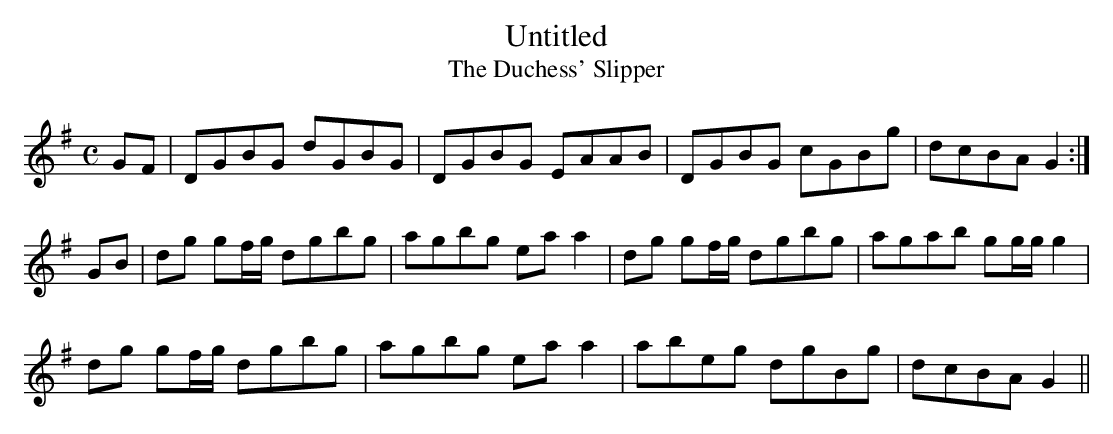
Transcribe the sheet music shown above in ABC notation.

X:1
T:Untitled
T:Duchess' Slipper, The
M:C
L:1/8
K:G
GF|DGBG dGBG|DGBG EAAB|DGBG cGBg|dcBA G2:|
GB|dg gf/g/ dgbg|agbg ea a2|dg gf/g/ dgbg|agab gg/g/ g2|
dg gf/g/ dgbg|agbg ea a2|abeg dgBg|dcBA G2||
